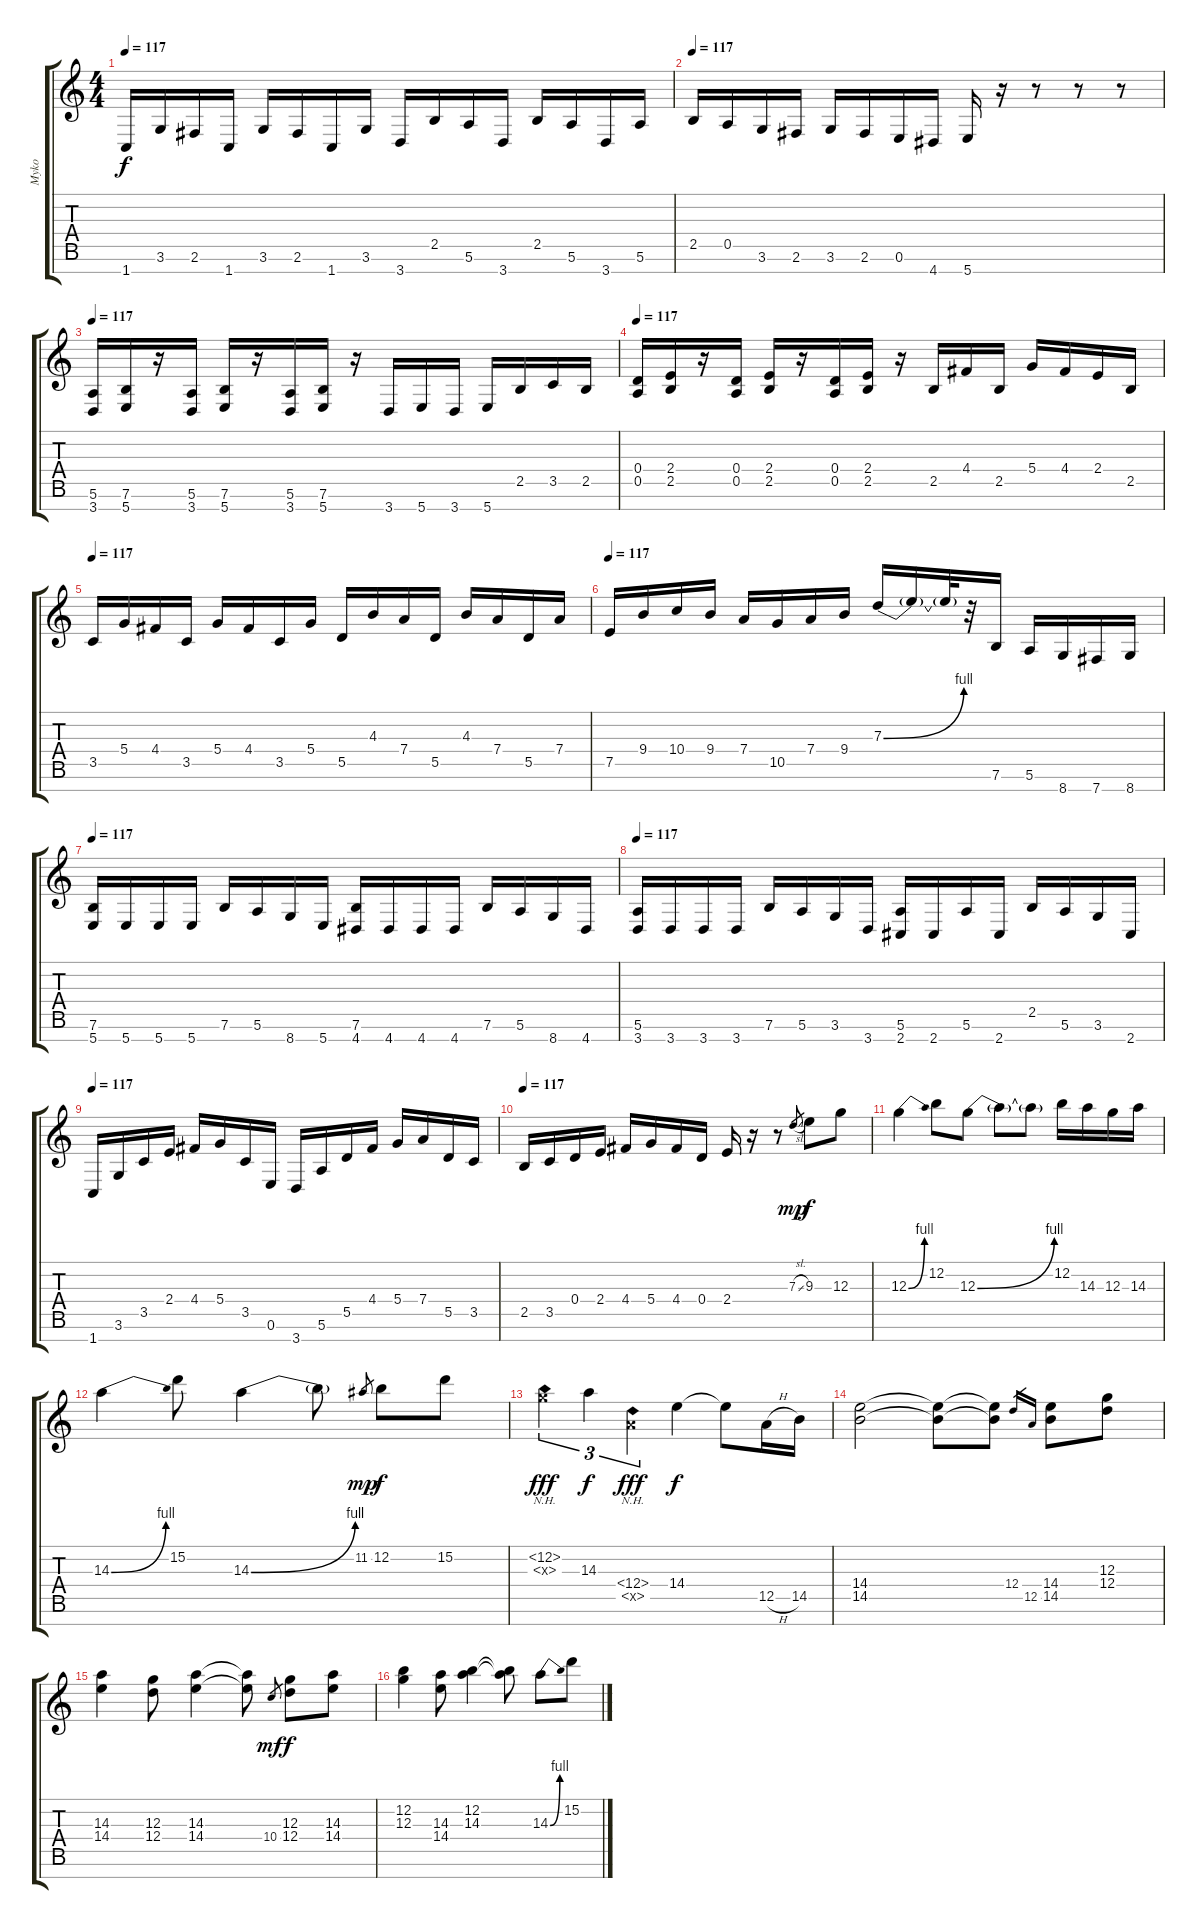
\track ("Myko" "Myko") {instrument overdrivenguitar}
\staff {score tabs}
\tuning (E4 B3 G3 D3 A2 E2 B1) {hide}
\ts (4 4)
\tempo 117
\clef g2
\ks c
1.7.16{dy f} 3.6.16 2.6.16 1.7.16 3.6.16 2.6.16 1.7.16 3.6.16 3.7.16 2.5.16 5.6.16 3.7.16 2.5.16 5.6.16 3.7.16 5.6.16 |
\tempo 117
2.5.16 0.5.16 3.6.16 2.6.16 3.6.16 2.6.16 0.6.16 4.7.16 5.7.16 r.16 r.8 r.8 r.8 |
\tempo 117
(5.6 3.7).16 (7.6 5.7).16 r.16 (5.6 3.7).16 (7.6 5.7).16 r.16 (5.6 3.7).16 (7.6 5.7).16 r.16 3.7.16 5.7.16 3.7.16 5.7.16 2.5.16 3.5.16 2.5.16 |
\tempo 117
(0.4 0.5).16 (2.4 2.5).16 r.16 (0.4 0.5).16 (2.4 2.5).16 r.16 (0.4 0.5).16 (2.4 2.5).16 r.16 2.5.16 4.4.16 2.5.16 5.4.16 4.4.16 2.4.16 2.5.16 |
\tempo 117
3.5.16 5.4.16 4.4.16 3.5.16 5.4.16 4.4.16 3.5.16 5.4.16 5.5.16 4.3.16 7.4.16 5.5.16 4.3.16 7.4.16 5.5.16 7.4.16 |
\tempo 117
7.5.16 9.4.16 10.4.16 9.4.16 7.4.16 10.5.16 7.4.16 9.4.16 7.3{be (bend 0 0 60 4)}.16 7.3{t}.16 7.3{t}.32 r.32 7.6.16 5.6.16 8.7.16 7.7.16 8.7.16 |
\tempo 117
(7.6 5.7).16 5.7.16 5.7.16 5.7.16 7.6.16 5.6.16 8.7.16 5.7.16 (7.6 4.7).16 4.7.16 4.7.16 4.7.16 7.6.16 5.6.16 8.7.16 4.7.16 |
\tempo 117
(5.6 3.7).16 3.7.16 3.7.16 3.7.16 7.6.16 5.6.16 3.6.16 3.7.16 (5.6 2.7).16 2.7.16 5.6.16 2.7.16 2.5.16 5.6.16 3.6.16 2.7.16 |
\tempo 117
1.7.16 3.6.16 3.5.16 2.4.16 4.4.16 5.4.16 3.5.16 0.6.16 3.7.16 5.6.16 5.5.16 4.4.16 5.4.16 7.4.16 5.5.16 3.5.16 |
\tempo 117
2.5.16 3.5.16 0.4.16 2.4.16 4.4.16 5.4.16 4.4.16 0.4.16 2.4.16 r.16 r.8 7.3{sl}.8{gr dy mp} 9.3.8{dy f} 12.3.8 |
12.3{be (bend 0 0 60 4)}.4 12.2.8 12.3{be (bend 0 0 60 4)}.8 12.3{t}.8 12.3{t}.8 12.2.16 14.3.16 12.3.16 14.3.16 |
14.3{be (bend 0 0 60 4)}.4 15.2.8 14.3{be (bend 0 0 60 4)}.4 14.3{t}.8 11.2.8{gr dy mp} 12.2.8{dy f} 15.2.8 |
(12.2{nh} 0.3{nh x}).4{tu (3 2) dy fff} 14.3.4{tu (3 2) dy f} (12.4{nh} 0.5{nh x}).4{tu (3 2) dy fff} 14.4.4{dy f} 14.4{t}.8 12.5{h}.16 14.5.16 |
(14.4 14.5).2 (14.4{t} 14.5{t}).8 (14.4{t} 14.5{t}).8 12.4.16{gr} 12.5.16{gr} (14.4 14.5).8 (12.3 12.4).8 |
(14.3 14.4).4 (12.3 12.4).8 (14.3 14.4).4 (14.3{t} 14.4{t}).8 10.4.8{gr dy mf} (12.3 12.4).8{dy f} (14.3 14.4).8 |
(12.2 12.3).4 (14.3 14.4).8 (12.2 14.3).4 (12.2{t} 14.3{t}).8 14.3{be (bend 0 0 60 4)}.8 15.2.8
